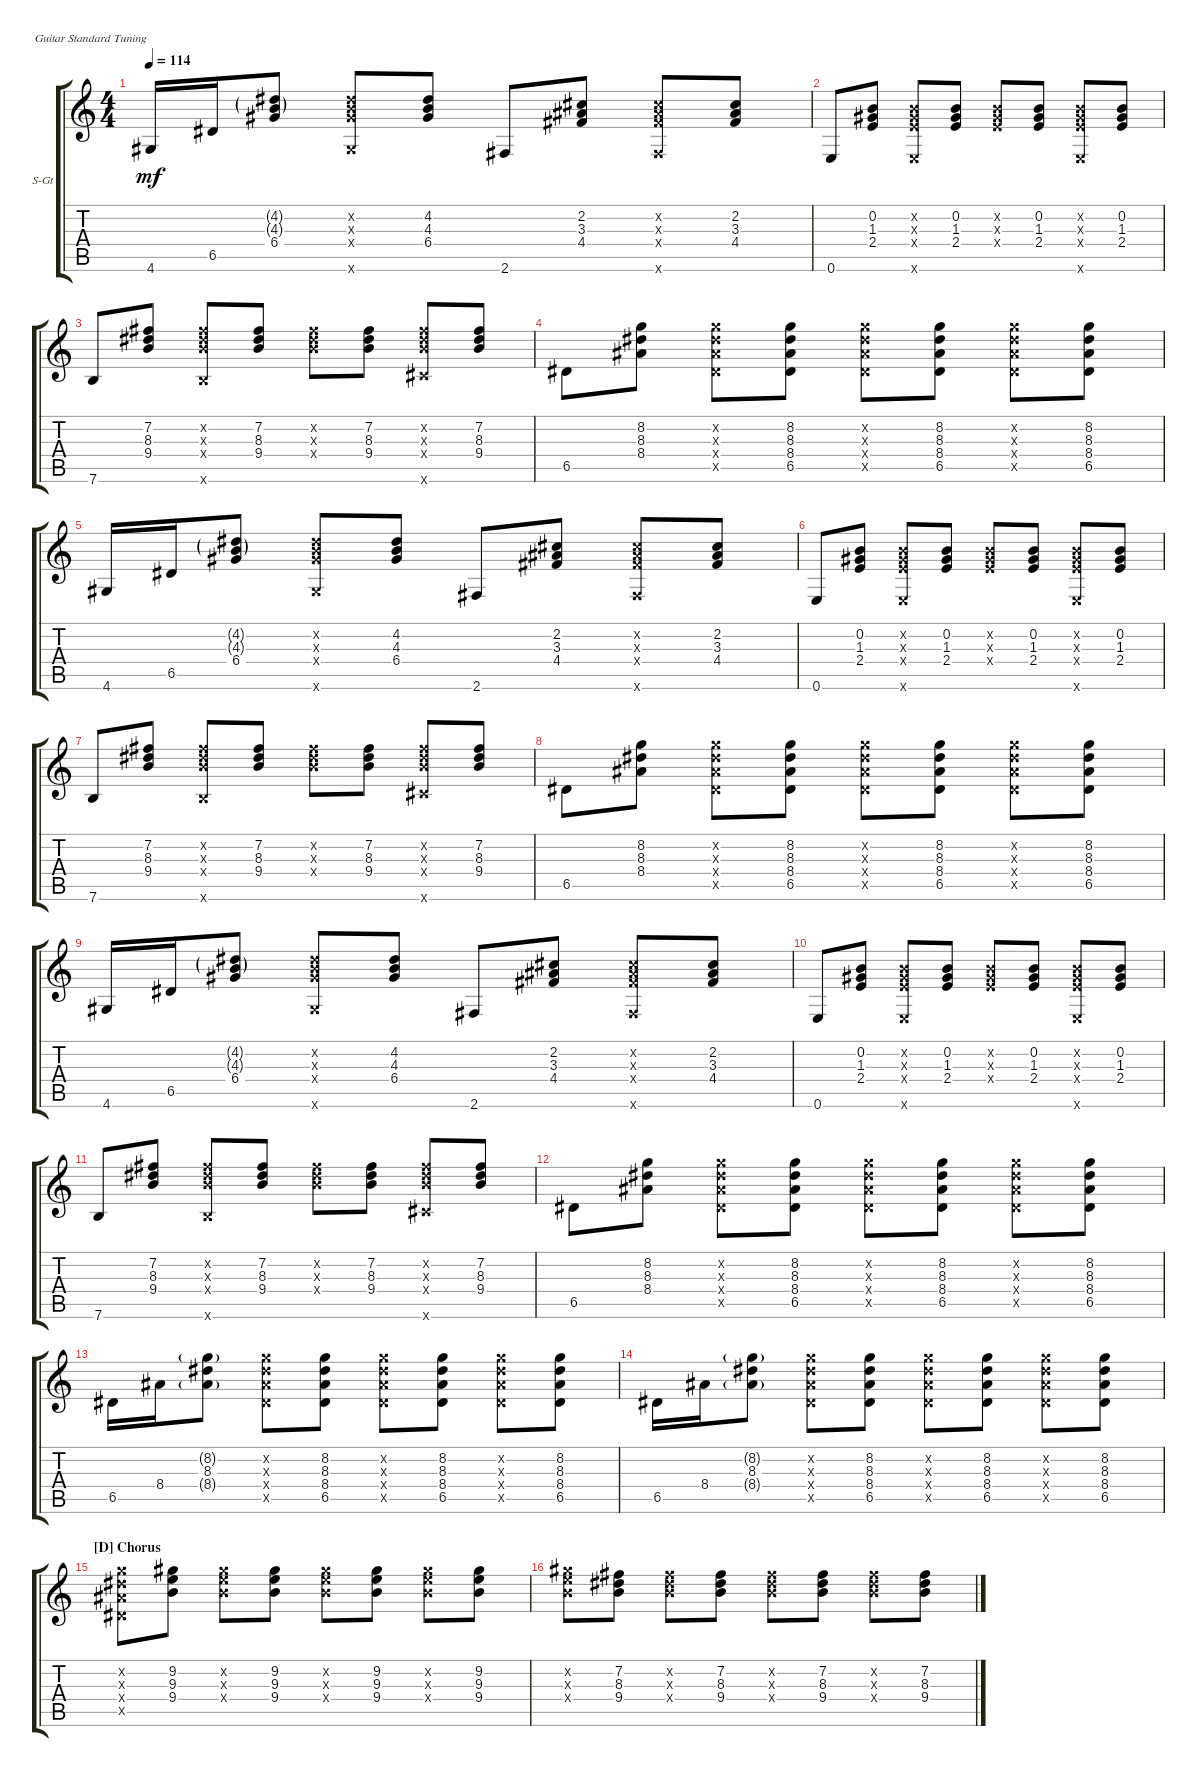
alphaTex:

\defaultSystemsLayout 4
\bracketExtendMode groupsimilarinstruments
\firstSystemTrackNameOrientation horizontal
\otherSystemsTrackNameOrientation horizontal
\track ("Steel Guitar" "S-Gt") {mute instrument acousticguitarsteel}
\staff {score tabs}
\tuning (E4 B3 G3 D3 A2 E2)
\ts (4 4)
\tempo 114
\clef g2
\ks c
4.6.16{dy mf} 6.5.16 (4.3{g} 6.4 4.2{g}).8 (4.6{x} 6.4{x} 4.3{x} 4.2{x}).8 (4.3 6.4 4.2).8 2.6.8 (4.4 3.3 2.2).8 (2.6{x} 4.4{x} 3.3{x} 2.2{x}).8 (4.4 3.3 2.2).8 |
0.6.8 (2.4 1.3 0.2).8 (0.6{x} 2.4{x} 1.3{x} 0.2{x}).8 (2.4 1.3 0.2).8 (2.4{x} 1.3{x} 0.2{x}).8 (2.4 1.3 0.2).8 (0.6{x} 2.4{x} 1.3{x} 0.2{x}).8 (2.4 1.3 0.2).8 |
7.6.8 (9.4 8.3 7.2).8 (7.6{x} 9.4{x} 8.3{x} 7.2{x}).8 (9.4 8.3 7.2).8 (9.4{x} 8.3{x} 7.2{x}).8 (9.4 8.3 7.2).8 (9.6{x} 9.4{x} 8.3{x} 7.2{x}).8 (9.4 8.3 7.2).8 |
6.5.8 (8.4 8.3 8.2).8 (6.5{x} 8.4{x} 8.3{x} 8.2{x}).8 (6.5 8.4 8.3 8.2).8 (6.5{x} 8.4{x} 8.3{x} 8.2{x}).8 (6.5 8.4 8.3 8.2).8 (6.5{x} 8.4{x} 8.3{x} 8.2{x}).8 (6.5 8.4 8.3 8.2).8 |
4.6.16 6.5.16 (4.3{g} 6.4 4.2{g}).8 (4.6{x} 6.4{x} 4.3{x} 4.2{x}).8 (4.3 6.4 4.2).8 2.6.8 (4.4 3.3 2.2).8 (2.6{x} 4.4{x} 3.3{x} 2.2{x}).8 (4.4 3.3 2.2).8 |
0.6.8 (2.4 1.3 0.2).8 (0.6{x} 2.4{x} 1.3{x} 0.2{x}).8 (2.4 1.3 0.2).8 (2.4{x} 1.3{x} 0.2{x}).8 (2.4 1.3 0.2).8 (0.6{x} 2.4{x} 1.3{x} 0.2{x}).8 (2.4 1.3 0.2).8 |
7.6.8 (9.4 8.3 7.2).8 (7.6{x} 9.4{x} 8.3{x} 7.2{x}).8 (9.4 8.3 7.2).8 (9.4{x} 8.3{x} 7.2{x}).8 (9.4 8.3 7.2).8 (9.6{x} 9.4{x} 8.3{x} 7.2{x}).8 (9.4 8.3 7.2).8 |
6.5.8 (8.4 8.3 8.2).8 (6.5{x} 8.4{x} 8.3{x} 8.2{x}).8 (6.5 8.4 8.3 8.2).8 (6.5{x} 8.4{x} 8.3{x} 8.2{x}).8 (6.5 8.4 8.3 8.2).8 (6.5{x} 8.4{x} 8.3{x} 8.2{x}).8 (6.5 8.4 8.3 8.2).8 |
4.6.16 6.5.16 (4.3{g} 6.4 4.2{g}).8 (4.6{x} 6.4{x} 4.3{x} 4.2{x}).8 (4.3 6.4 4.2).8 2.6.8 (4.4 3.3 2.2).8 (2.6{x} 4.4{x} 3.3{x} 2.2{x}).8 (4.4 3.3 2.2).8 |
0.6.8 (2.4 1.3 0.2).8 (0.6{x} 2.4{x} 1.3{x} 0.2{x}).8 (2.4 1.3 0.2).8 (2.4{x} 1.3{x} 0.2{x}).8 (2.4 1.3 0.2).8 (0.6{x} 2.4{x} 1.3{x} 0.2{x}).8 (2.4 1.3 0.2).8 |
7.6.8 (9.4 8.3 7.2).8 (7.6{x} 9.4{x} 8.3{x} 7.2{x}).8 (9.4 8.3 7.2).8 (9.4{x} 8.3{x} 7.2{x}).8 (9.4 8.3 7.2).8 (9.6{x} 9.4{x} 8.3{x} 7.2{x}).8 (9.4 8.3 7.2).8 |
6.5.8 (8.4 8.3 8.2).8 (6.5{x} 8.4{x} 8.3{x} 8.2{x}).8 (6.5 8.4 8.3 8.2).8 (6.5{x} 8.4{x} 8.3{x} 8.2{x}).8 (6.5 8.4 8.3 8.2).8 (6.5{x} 8.4{x} 8.3{x} 8.2{x}).8 (6.5 8.4 8.3 8.2).8 |
6.5.16 8.4.16 (8.3 8.4{g} 8.2{g}).8 (8.3{x} 8.2{x} 8.4{x} 6.5{x}).8 (8.3 8.4 6.5 8.2).8 (8.3{x} 8.2{x} 8.4{x} 6.5{x}).8 (8.3 8.4 6.5 8.2).8 (8.3{x} 8.2{x} 8.4{x} 6.5{x}).8 (8.3 8.4 6.5 8.2).8 |
6.5.16 8.4.16 (8.3 8.4{g} 8.2{g}).8 (8.3{x} 8.2{x} 8.4{x} 6.5{x}).8 (8.3 8.4 6.5 8.2).8 (8.3{x} 8.2{x} 8.4{x} 6.5{x}).8 (8.3 8.4 6.5 8.2).8 (8.3{x} 8.2{x} 8.4{x} 6.5{x}).8 (8.3 8.4 6.5 8.2).8 |
\section ("D" "Chorus")
(8.4{x} 8.3{x} 8.2{x} 6.5{x}).8 (9.4 9.3 9.2).8 (9.4{x} 9.3{x} 9.2{x}).8 (9.4 9.3 9.2).8 (9.4{x} 9.3{x} 9.2{x}).8 (9.4 9.3 9.2).8 (9.4{x} 9.3{x} 9.2{x}).8 (9.4 9.3 9.2).8 |
(9.4{x} 9.3{x} 9.2{x}).8 (9.4 8.3 7.2).8 (9.4{x} 8.3{x} 7.2{x}).8 (9.4 8.3 7.2).8 (9.4{x} 8.3{x} 7.2{x}).8 (9.4 8.3 7.2).8 (9.4{x} 8.3{x} 7.2{x}).8 (9.4 8.3 7.2).8
